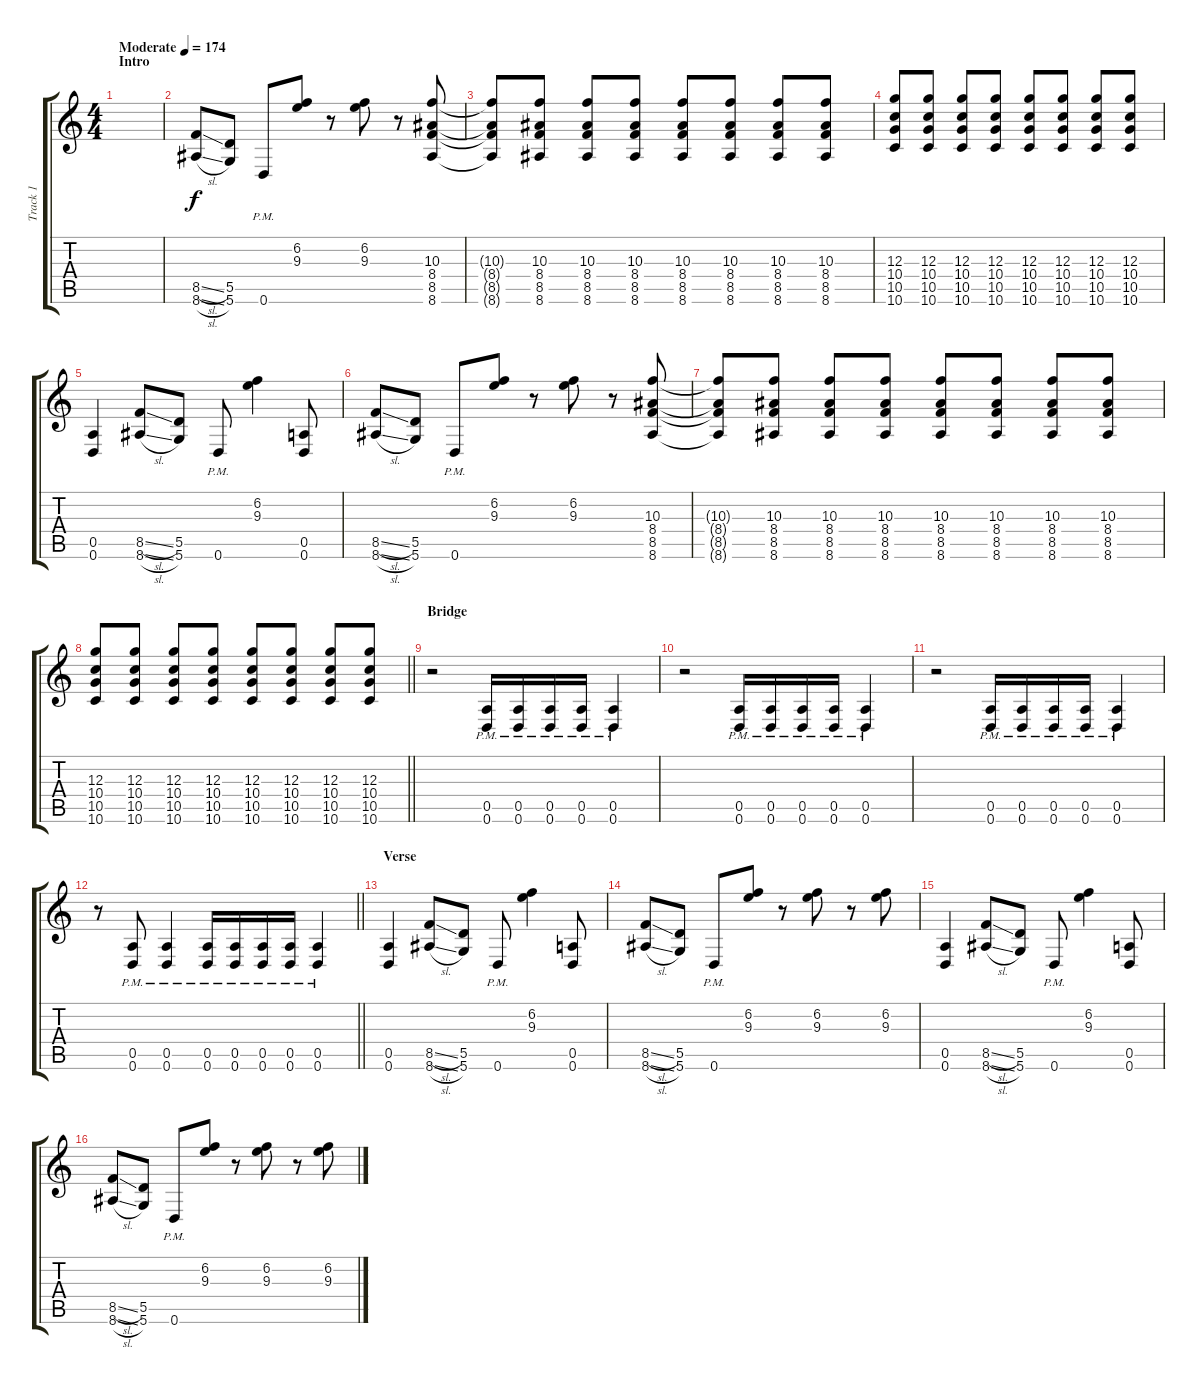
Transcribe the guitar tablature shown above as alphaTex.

\track ("Track 1" "Track 1") {instrument distortionguitar}
\staff {score tabs}
\tuning (E4 B3 G3 D3 A2 D2) {hide}
\ts (4 4)
\section ("" "Intro")
\tempo (174 "Moderate")
\clef g2
\ks c
|
(8.5{sl} 8.6{sl}).8 (5.5 5.6).8 0.6{pm}.8 (6.2 9.3).8 r.8 (6.2 9.3).8 r.8 (10.3 8.4 8.5 8.6).8 |
(10.3{t} 8.4{t} 8.5{t} 8.6{t}).8 (10.3 8.4 8.5 8.6).8 (10.3 8.4 8.5 8.6).8 (10.3 8.4 8.5 8.6).8 (10.3 8.4 8.5 8.6).8 (10.3 8.4 8.5 8.6).8 (10.3 8.4 8.5 8.6).8 (10.3 8.4 8.5 8.6).8 |
(12.3 10.4 10.5 10.6).8 (12.3 10.4 10.5 10.6).8 (12.3 10.4 10.5 10.6).8 (12.3 10.4 10.5 10.6).8 (12.3 10.4 10.5 10.6).8 (12.3 10.4 10.5 10.6).8 (12.3 10.4 10.5 10.6).8 (12.3 10.4 10.5 10.6).8 |
(0.5 0.6).4 (8.5{sl} 8.6{sl}).8 (5.5 5.6).8 0.6{pm}.8 (6.2 9.3).4 (0.5 0.6).8 |
(8.5{sl} 8.6{sl}).8 (5.5 5.6).8 0.6{pm}.8 (6.2 9.3).8 r.8 (6.2 9.3).8 r.8 (10.3 8.4 8.5 8.6).8 |
(10.3{t} 8.4{t} 8.5{t} 8.6{t}).8 (10.3 8.4 8.5 8.6).8 (10.3 8.4 8.5 8.6).8 (10.3 8.4 8.5 8.6).8 (10.3 8.4 8.5 8.6).8 (10.3 8.4 8.5 8.6).8 (10.3 8.4 8.5 8.6).8 (10.3 8.4 8.5 8.6).8 |
\barLineRight lightlight
(12.3 10.4 10.5 10.6).8 (12.3 10.4 10.5 10.6).8 (12.3 10.4 10.5 10.6).8 (12.3 10.4 10.5 10.6).8 (12.3 10.4 10.5 10.6).8 (12.3 10.4 10.5 10.6).8 (12.3 10.4 10.5 10.6).8 (12.3 10.4 10.5 10.6).8 |
\section ("" "Bridge")
r.2 (0.5{pm} 0.6{pm}).16 (0.5{pm} 0.6{pm}).16 (0.5{pm} 0.6{pm}).16 (0.5{pm} 0.6{pm}).16 (0.5{pm} 0.6{pm}).4 |
r.2 (0.5{pm} 0.6{pm}).16 (0.5{pm} 0.6{pm}).16 (0.5{pm} 0.6{pm}).16 (0.5{pm} 0.6{pm}).16 (0.5{pm} 0.6{pm}).4 |
r.2 (0.5{pm} 0.6{pm}).16 (0.5{pm} 0.6{pm}).16 (0.5{pm} 0.6{pm}).16 (0.5{pm} 0.6{pm}).16 (0.5{pm} 0.6{pm}).4 |
\barLineRight lightlight
r.8 (0.5{pm} 0.6{pm}).8 (0.5{pm} 0.6{pm}).4 (0.5{pm} 0.6{pm}).16 (0.5{pm} 0.6{pm}).16 (0.5{pm} 0.6{pm}).16 (0.5{pm} 0.6{pm}).16 (0.5{pm} 0.6{pm}).4 |
\section ("" "Verse")
(0.5 0.6).4 (8.5{sl} 8.6{sl}).8 (5.5 5.6).8 0.6{pm}.8 (6.2 9.3).4 (0.5 0.6).8 |
(8.5{sl} 8.6{sl}).8 (5.5 5.6).8 0.6{pm}.8 (6.2 9.3).8 r.8 (6.2 9.3).8 r.8 (6.2 9.3).8 |
(0.5 0.6).4 (8.5{sl} 8.6{sl}).8 (5.5 5.6).8 0.6{pm}.8 (6.2 9.3).4 (0.5 0.6).8 |
(8.5{sl} 8.6{sl}).8 (5.5 5.6).8 0.6{pm}.8 (6.2 9.3).8 r.8 (6.2 9.3).8 r.8 (6.2 9.3).8
